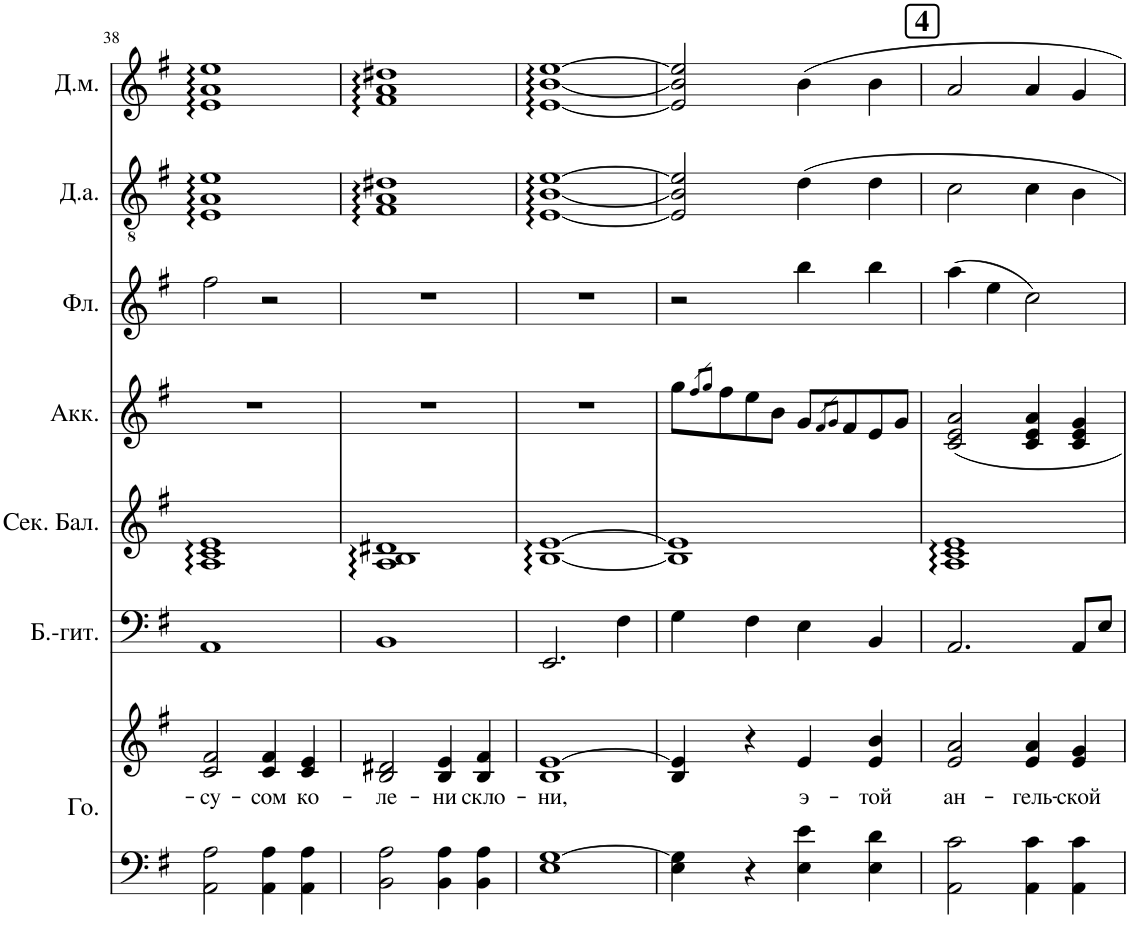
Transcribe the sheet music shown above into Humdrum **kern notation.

**kern	**kern	**text	**kern	**kern	**kern	**kern	**kern	**kern
*part7	*part7	*part7	*part6	*part5	*part4	*part3	*part2	*part1
*staff8	*staff7	*staff7	*staff6	*staff5	*staff4	*staff3	*staff2	*staff1
*I"Голос	*	*	*I"Бас-гитара	*I"Секунда балалайка	*I"Аккордеон	*I"Флейта	*I"Домра альтовая	*I"Домра малая
!!LO:PB:g=z
*clefF4	*clefG2	*	*clefF4	*clefG2	*clefG2	*clefG2	*clefGv2	*clefG2
*	*	*	*Trd7c12	*	*	*	*	*
*k[f#]	*k[f#]	*	*k[f#]	*k[f#]	*k[f#]	*k[f#]	*k[f#]	*k[f#]
*M4/4	*M4/4	*	*M4/4	*M4/4	*M4/4	*M4/4	*M4/4	*M4/4
=38	=38	=38	=38	=38	=38	=38	=38	=38
!	!	!LO:LY:b	!	!	!	!	!	!
2AA\ 2A\	2c/ 2f#/	-су-	1AA	1A 1c 1e	1r	2ff#\	1E 1A 1e	1e 1a 1ee
!	!	!LO:LY:b	!	!	!	!	!	!
4AA\ 4A\	4c/ 4f#/	-сом	.	.	.	2r	.	.
!	!	!LO:LY:b	!	!	!	!	!	!
4AA\ 4A\	4c/ 4e/	ко-	.	.	.	.	.	.
=39	=39	=39	=39	=39	=39	=39	=39	=39
!	!	!LO:LY:b	!	!	!	!	!	!
2BB\ 2A\	2B/ 2d#X/	-ле-	1BB	1A 1B 1d#X	1r	1r	1F# 1A 1d#X	1f# 1a 1dd#X
!	!	!LO:LY:b	!	!	!	!	!	!
4BB\ 4A\	4B/ 4e/	-ни	.	.	.	.	.	.
!	!	!LO:LY:b	!	!	!	!	!	!
4BB\ 4A\	4B/ 4f#/	скло-	.	.	.	.	.	.
=40	=40	=40	=40	=40	=40	=40	=40	=40
!	!	!LO:LY:b	!	!	!	!	!	!
1E [1G	1B [1e	-ни,	2.EE/	[1B [1e	1r	1r	[1E [1B [1e	[1e [1b [1ee
.	.	.	4F#\	.	.	.	.	.
=41	=41	=41	=41	=41	=41	=41	=41	=41
4E\ 4G\]	4B/ 4e/]	.	4G\	1B] 1e]	8gg\L	2r	2E/] 2B/] 2e/]	2e/] 2b/] 2ee/]
.	.	.	.	.	8qff#/L	.	.	.
.	.	.	.	.	8qgg/J	.	.	.
.	.	.	.	.	8ff#\	.	.	.
4r	4r	.	4F#\	.	8ee\	.	.	.
.	.	.	.	.	8b\J	.	.	.
!	!	!LO:LY:b	!	!	!	!	!	!
4E\ 4e\	4e/	э-	4E\	.	8g/L	4bb\	4d\	4b\
.	.	.	.	.	8qf#/L	.	.	.
.	.	.	.	.	8qg/J	.	.	.
.	.	.	.	.	8f#/	.	.	.
!	!	!LO:LY:b	!	!	!	!	!	!
4E\ 4d\	4e/ 4b/	-той	4BB/	.	8e/	4bb\	4d\	4b\
.	.	.	.	.	8g/J	.	.	.
!!LO:REH:place=s1:a:B:cj:fs=14:t=4
=42	=42	=42	=42	=42	=42	=42	=42	=42
!	!	!LO:LY:b	!	!	!	!	!	!
2AA\ 2c\	2e/ 2a/	ан-	2.AA/	1A 1c 1e	2c/ 2e/ 2a/	(4aa\	2c\	2a/
.	.	.	.	.	.	4ee\	.	.
!	!	!LO:LY:b	!	!	!	!	!	!
4AA\ 4c\	4e/ 4a/	-гель-	.	.	4c/ 4e/ 4a/	2cc\)	4c\	4a/
!	!	!LO:LY:b	!	!	!	!	!	!
4AA\ 4c\	4e/ 4g/	-ской	8AA/L	.	4c/ 4e/ 4g/	.	4B\	4g/
.	.	.	8E/J	.	.	.	.	.
=	=	=	=	=	=	=	=	=
*-	*-	*-	*-	*-	*-	*-	*-	*-
